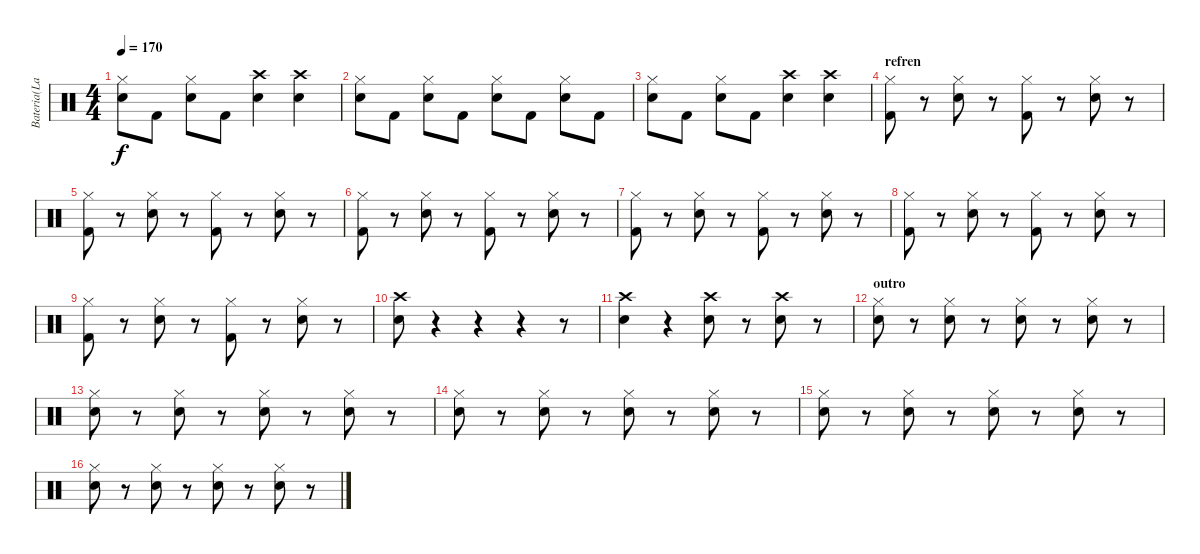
\track ("Bateria(Lavin)" "Bateria(La") {instrument percussion}
\staff {score}
\articulation defaults
\ts (4 4)
\tempo 170
\clef neutral
\ks c
("Hi-Hat (closed)" "Snare (hit) 2").8{dy f} "Kick (hit) 2".8 ("Hi-Hat (closed)" "Snare (hit) 2").8 "Kick (hit) 2".8 ("Crash high (hit)" "Snare (hit) 2").4 ("Crash high (hit)" "Snare (hit) 2").4 |
("Hi-Hat (closed)" "Snare (hit) 2").8 "Kick (hit) 2".8 ("Hi-Hat (closed)" "Snare (hit) 2").8 "Kick (hit) 2".8 ("Hi-Hat (closed)" "Snare (hit) 2").8 "Kick (hit) 2".8 ("Hi-Hat (closed)" "Snare (hit) 2").8 "Kick (hit) 2".8 |
("Hi-Hat (closed)" "Snare (hit) 2").8 "Kick (hit) 2".8 ("Hi-Hat (closed)" "Snare (hit) 2").8 "Kick (hit) 2".8 ("Crash high (hit)" "Snare (hit) 2").4 ("Crash high (hit)" "Snare (hit) 2").4 |
\section ("" "refren")
("Hi-Hat (closed)" "Kick (hit) 2").8 r.8 ("Hi-Hat (closed)" "Snare (hit) 2").8 r.8 ("Hi-Hat (closed)" "Kick (hit) 2").8 r.8 ("Hi-Hat (closed)" "Snare (hit) 2").8 r.8 |
("Hi-Hat (closed)" "Kick (hit) 2").8 r.8 ("Hi-Hat (closed)" "Snare (hit) 2").8 r.8 ("Hi-Hat (closed)" "Kick (hit) 2").8 r.8 ("Hi-Hat (closed)" "Snare (hit) 2").8 r.8 |
("Hi-Hat (closed)" "Kick (hit) 2").8 r.8 ("Hi-Hat (closed)" "Snare (hit) 2").8 r.8 ("Hi-Hat (closed)" "Kick (hit) 2").8 r.8 ("Hi-Hat (closed)" "Snare (hit) 2").8 r.8 |
("Hi-Hat (closed)" "Kick (hit) 2").8 r.8 ("Hi-Hat (closed)" "Snare (hit) 2").8 r.8 ("Hi-Hat (closed)" "Kick (hit) 2").8 r.8 ("Hi-Hat (closed)" "Snare (hit) 2").8 r.8 |
("Hi-Hat (closed)" "Kick (hit) 2").8 r.8 ("Hi-Hat (closed)" "Snare (hit) 2").8 r.8 ("Hi-Hat (closed)" "Kick (hit) 2").8 r.8 ("Hi-Hat (closed)" "Snare (hit) 2").8 r.8 |
("Hi-Hat (closed)" "Kick (hit) 2").8 r.8 ("Hi-Hat (closed)" "Snare (hit) 2").8 r.8 ("Hi-Hat (closed)" "Kick (hit) 2").8 r.8 ("Hi-Hat (closed)" "Snare (hit) 2").8 r.8 |
("Crash high (hit)" "Snare (hit) 2").8 r.4 r.4 r.4 r.8 |
("Crash high (hit)" "Snare (hit) 2").4 r.4 ("Crash high (hit)" "Snare (hit) 2").8 r.8 ("Crash high (hit)" "Snare (hit) 2").8 r.8 |
\section ("" "outro")
("Hi-Hat (closed)" "Snare (hit) 2").8 r.8 ("Hi-Hat (closed)" "Snare (hit) 2").8 r.8 ("Hi-Hat (closed)" "Snare (hit) 2").8 r.8 ("Hi-Hat (closed)" "Snare (hit) 2").8 r.8 |
("Hi-Hat (closed)" "Snare (hit) 2").8 r.8 ("Hi-Hat (closed)" "Snare (hit) 2").8 r.8 ("Hi-Hat (closed)" "Snare (hit) 2").8 r.8 ("Hi-Hat (closed)" "Snare (hit) 2").8 r.8 |
("Hi-Hat (closed)" "Snare (hit) 2").8 r.8 ("Hi-Hat (closed)" "Snare (hit) 2").8 r.8 ("Hi-Hat (closed)" "Snare (hit) 2").8 r.8 ("Hi-Hat (closed)" "Snare (hit) 2").8 r.8 |
("Hi-Hat (closed)" "Snare (hit) 2").8 r.8 ("Hi-Hat (closed)" "Snare (hit) 2").8 r.8 ("Hi-Hat (closed)" "Snare (hit) 2").8 r.8 ("Hi-Hat (closed)" "Snare (hit) 2").8 r.8 |
("Hi-Hat (closed)" "Snare (hit) 2").8 r.8 ("Hi-Hat (closed)" "Snare (hit) 2").8 r.8 ("Hi-Hat (closed)" "Snare (hit) 2").8 r.8 ("Hi-Hat (closed)" "Snare (hit) 2").8 r.8
